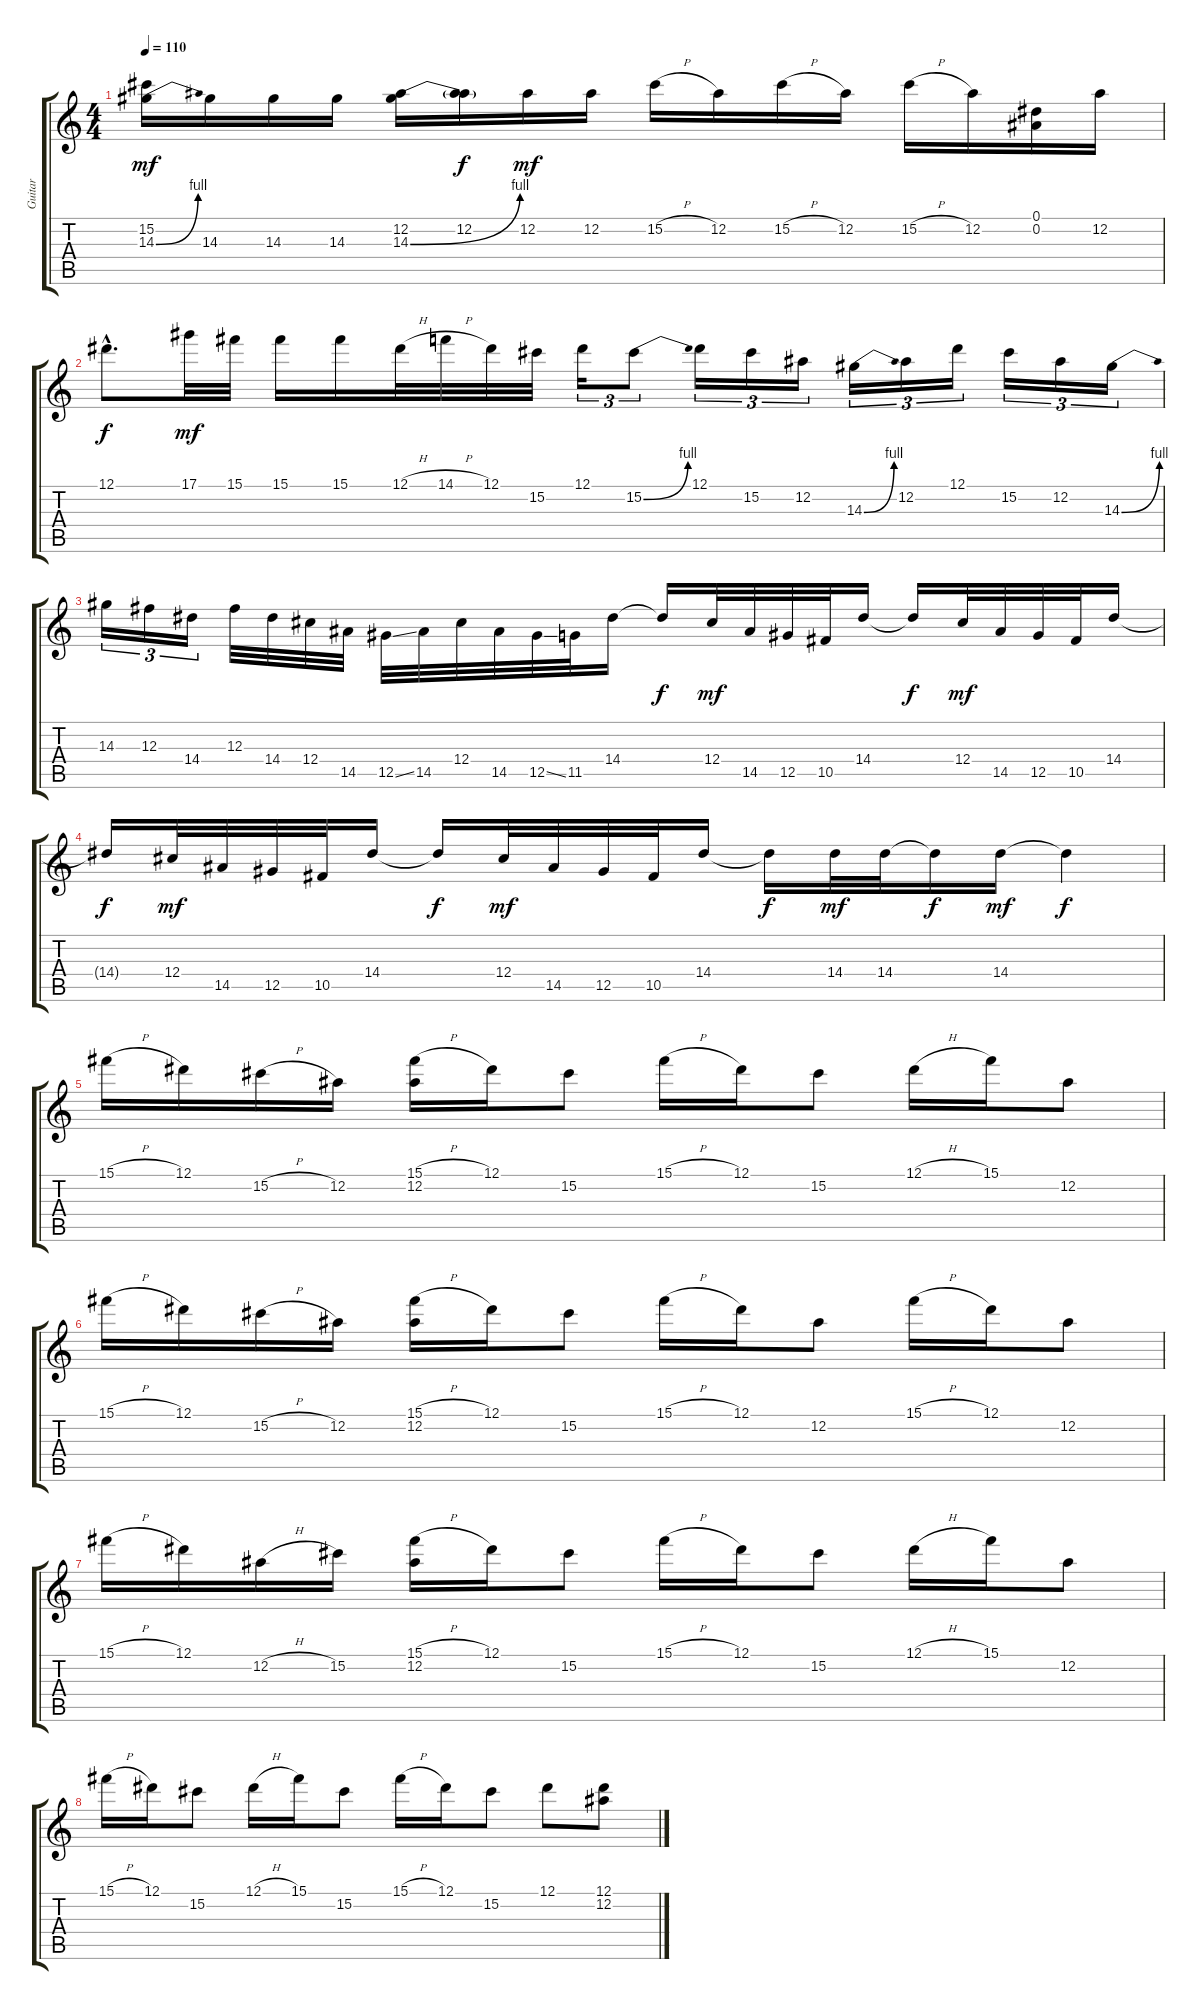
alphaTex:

\track ("Guitar" "Guitar") {instrument overdrivenguitar}
\staff {score tabs}
\tuning (Eb4 Bb3 Gb3 Db3 Ab2 Eb2) {hide}
\ts (4 4)
\tempo 110
\clef g2
\ks c
(15.2 14.3{be (bend 0 0 60 4)}).16{dy mf} 14.3.16 14.3.16 14.3.16 (12.2 14.3{be (bend 0 0 60 4)}).16 (12.2 14.3{t}).16{dy f} 12.2.16{dy mf} 12.2.16 15.2{h}.16 12.2.16 15.2{h}.16 12.2.16 15.2{h}.16 12.2.16 (0.1 0.2).16 12.2.16 |
12.1{hac}.8{d dy f} 17.1.32{dy mf} 15.1.32 15.1.16 15.1.16 12.1{h}.32 14.1{h}.32 12.1.32 15.2.32 12.1.16{tu (3 2)} 15.2{be (bend 0 0 60 4)}.8{tu (3 2)} 12.1.16{tu (3 2)} 15.2.16{tu (3 2)} 12.2.16{tu (3 2)} 14.3{be (bend 0 0 60 4)}.16{tu (3 2)} 12.2.16{tu (3 2)} 12.1.16{tu (3 2)} 15.2.16{tu (3 2)} 12.2.16{tu (3 2)} 14.3{be (bend 0 0 60 4)}.16{tu (3 2)} |
14.3.16{tu (3 2)} 12.3.16{tu (3 2)} 14.4.16{tu (3 2)} 12.3.32 14.4.32 12.4.32 14.5.32 12.5{ss}.32 14.5.32 12.4.32 14.5.32 12.5{ss}.32 11.5.32 14.4.16 14.4{t}.16{dy f} 12.4.32{dy mf} 14.5.32 12.5.32 10.5.32 14.4.16 14.4{t}.16{dy f} 12.4.32{dy mf} 14.5.32 12.5.32 10.5.32 14.4.16 |
14.4{t}.16{dy f} 12.4.32{dy mf} 14.5.32 12.5.32 10.5.32 14.4.16 14.4{t}.16{dy f} 12.4.32{dy mf} 14.5.32 12.5.32 10.5.32 14.4.16 14.4{t}.16{dy f} 14.4.32{dy mf} 14.4.32 14.4{t}.16{dy f} 14.4.16{dy mf} 14.4{t}.4{dy f} |
15.1{h}.16 12.1.16 15.2{h}.16 12.2.16 (15.1{h} 12.2).16 12.1.16 15.2.8 15.1{h}.16 12.1.16 15.2.8 12.1{h}.16 15.1.16 12.2.8 |
15.1{h}.16 12.1.16 15.2{h}.16 12.2.16 (15.1{h} 12.2).16 12.1.16 15.2.8 15.1{h}.16 12.1.16 12.2.8 15.1{h}.16 12.1.16 12.2.8 |
15.1{h}.16 12.1.16 12.2{h}.16 15.2.16 (15.1{h} 12.2).16 12.1.16 15.2.8 15.1{h}.16 12.1.16 15.2.8 12.1{h}.16 15.1.16 12.2.8 |
15.1{h}.16 12.1.16 15.2.8 12.1{h}.16 15.1.16 15.2.8 15.1{h}.16 12.1.16 15.2.8 12.1.8 (12.1 12.2).8
